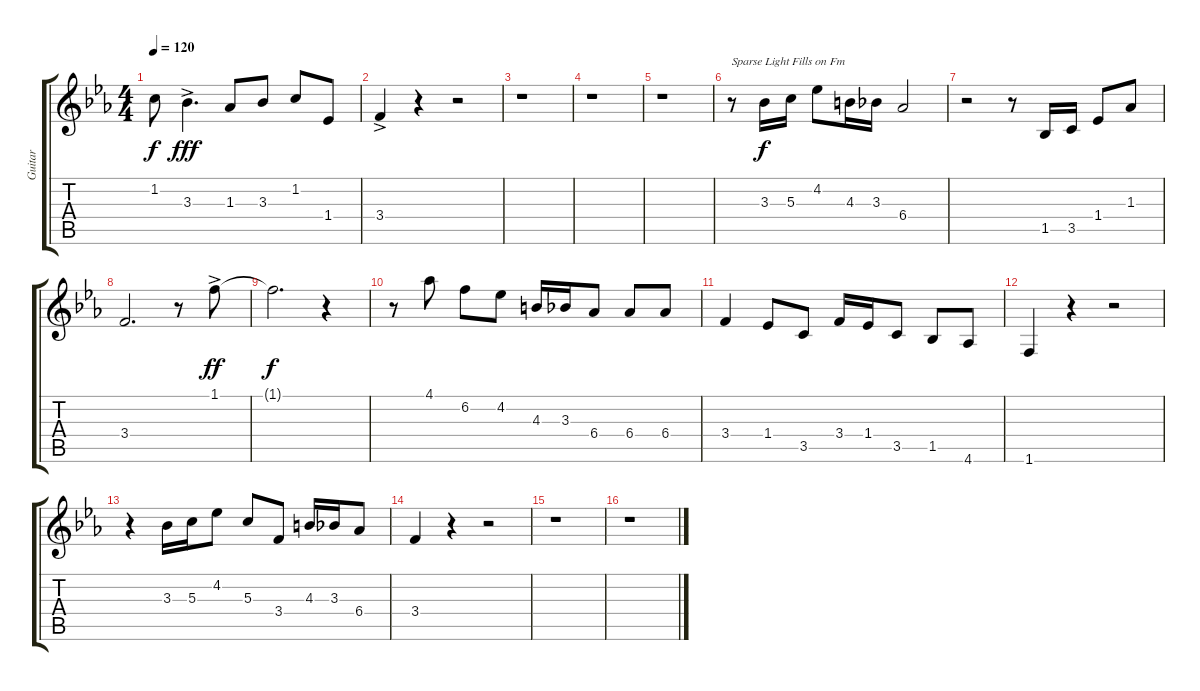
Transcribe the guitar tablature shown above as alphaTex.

\track ("Guitar" "Guitar") {instrument electricguitarjazz}
\staff {score tabs}
\tuning (E4 B3 G3 D3 A2 E2) {hide}
\ts (4 4)
\tempo 120
\clef g2
\ks cminor
1.2{t}.8{dy f} 3.3{ac}.4{d dy fff} 1.3.8 3.3.8 1.2.8 1.4.8 |
3.4{ac}.4 r.4 r.2 |
r.1 |
r.1 |
r.1 |
r.8{txt "Sparse Light Fills on Fm"} 3.3.16{dy f} 5.3.16 4.2.8 4.3.16 3.3.16 6.4.2 |
r.2 r.8 1.5.16 3.5.16 1.4.8 1.3.8 |
3.4.2{d} r.8 1.1{ac}.8{dy ff} |
1.1{t}.2{d dy f} r.4 |
r.8 4.1.8 6.2.8 4.2.8 4.3.16 3.3.16 6.4.8 6.4.8 6.4.8 |
3.4.4 1.4.8 3.5.8 3.4.16 1.4.16 3.5.8 1.5.8 4.6.8 |
1.6.4 r.4 r.2 |
r.4 3.3.16 5.3.16 4.2.8 5.3.8 3.4.8 4.3.16 3.3.16 6.4.8 |
3.4.4 r.4 r.2 |
r.1 |
r.1
